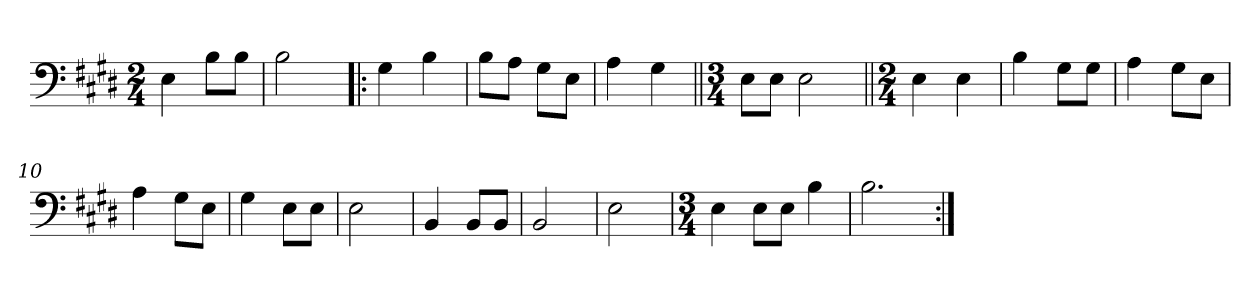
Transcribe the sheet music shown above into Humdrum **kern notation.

**kern
*part1
*staff1
*clefF4
*k[f#c#g#d#]
*M2/4
=1
4E\
8B\L
8B\J
=2
2B\
=3!|:
4G#\
4B\
=4
8B\L
8A\J
8G#\L
8E\J
=5
4A\
4G#\
=6||
*M3/4
8E\L
8E\J
2E\
=7||
*M2/4
4E\
4E\
=8
4B\
8G#\L
8G#\J
=9
4A\
8G#\L
8E\J
=10
4A\
8G#\L
8E\J
=11
4G#\
8E\L
8E\J
=12
2E\
=13
4BB/
8BB/L
8BB/J
=14
2BB/
=15
2E\
=16
*M3/4
4E\
8E\L
8E\J
4B\
=17
2.B\
=:|!
*-
